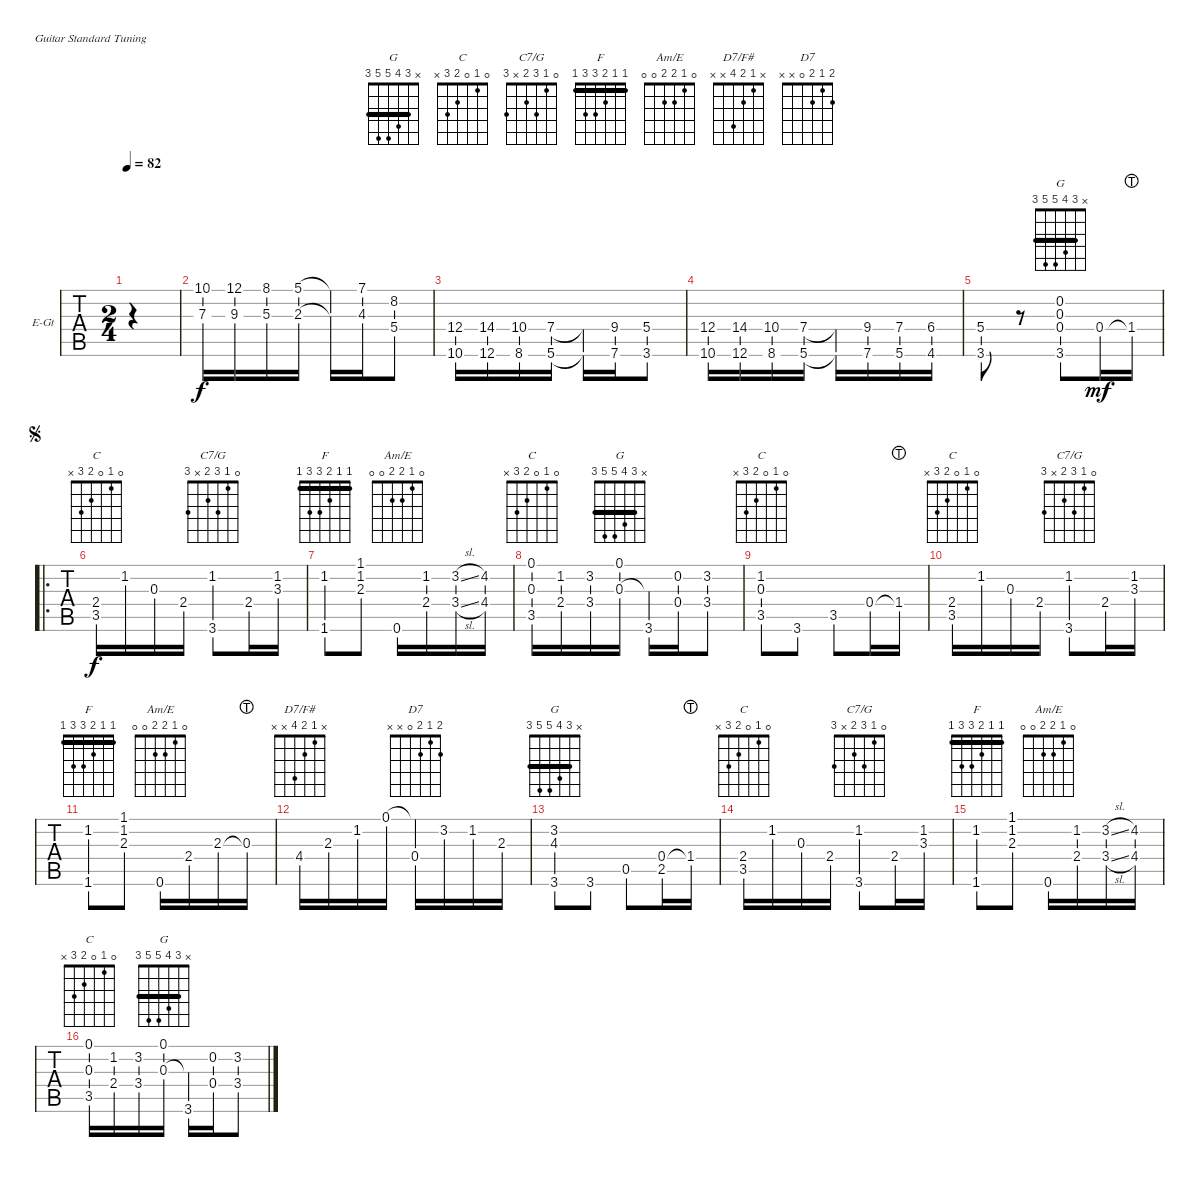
\defaultSystemsLayout 4
\bracketExtendMode nobrackets
\firstSystemTrackNameOrientation horizontal
\otherSystemsTrackNameOrientation horizontal
\chordDiagramsInScore
\track ("Guitar" "E-Gt") {instrument electricguitarjazz}
\staff {tabs}
\tuning (E4 B3 G3 D3 A2 E2)
\chord ("G" x 0 0 0 x 3)
\chord ("C" 0 1 0 2 3 x)
\chord ("C7/G" 0 1 3 2 x 3)
\chord ("F" 1 1 2 3 3 1) {barre (1 1)}
\chord ("Am/E" 0 1 2 2 0 0)
\chord ("D7/F#" x 1 2 4 x x)
\chord ("D7" 2 1 2 0 x x)
\chord ("G" x 3 4 5 5 3) {barre 3}
\ts (2 4)
\tempo 82
\clef g2
\ks c
|
(10.1 7.3).16 (12.1 9.3).16 (8.1 5.3).16 (5.1 2.3).16 (5.1{t} 2.3{t}).16 (7.1 4.3).16 (5.4 8.2).8 |
(10.6 12.4).16 (12.6 14.4).16 (8.6 10.4).16 (5.6 7.4).16 (7.4{t} 5.6{t}).16 (7.6 9.4).16 (3.6 5.4).8 |
(12.4 10.6).16 (14.4 12.6).16 (8.6 10.4).16 (5.6 7.4).16 (7.4{t} 5.6{t}).16 (9.4 7.6).16 (7.4 5.6).16 (4.6 6.4).16 |
(3.6 5.4).8 r.8 (0.4 3.6 0.2 0.3).8{ch "G"} 0.4.16{dy mf} 1.4{lht}.16 |
\ro
\jump segno
(3.5 2.4).16{ch "C" dy f} 1.2.16 0.3.16 2.4.16 (3.6 1.2).8{ch "C7/G"} 2.4.16 (3.3 1.2).16 |
(1.6 1.2).8{ch "F"} (2.3 1.2 1.1).8 0.6.16{ch "Am/E"} (2.4 1.2).16 (3.4{sl} 3.2{sl}).16 (4.2 4.4).16 |
(0.3 0.1 3.5).16{ch "C"} (2.4 1.2).16 (3.4 3.2).16 (0.3 0.1).16{ch "G"} (0.3{t} 3.6).16 (0.4 0.2).16 (3.4 3.2).8 |
(3.5 0.3 1.2).8{ch "C"} 3.6.8 3.5.8 0.4.16 1.4{lht}.16 |
(3.5 2.4).16{ch "C"} 1.2.16 0.3.16 2.4.16 (3.6 1.2).8{ch "C7/G"} 2.4.16 (1.2 3.3).16 |
(1.6 1.2).8{ch "F"} (1.1 1.2 2.3).8 0.6.16{ch "Am/E"} 2.4.16 2.3.16 0.3{lht}.16 |
4.4.16{ch "D7/F#"} 2.3.16 1.2.16 0.1.16 (0.1{t} 0.4).16{ch "D7"} 3.2.16 1.2.16 2.3.16 |
(3.2 4.3 3.6).8{ch "G"} 3.6.8 0.5.8 (0.4 2.5).16 1.4{lht}.16 |
(3.5 2.4).16{ch "C"} 1.2.16 0.3.16 2.4.16 (3.6 1.2).8{ch "C7/G"} 2.4.16 (1.2 3.3).16 |
(1.6 1.2).8{ch "F"} (1.1 1.2 2.3).8 0.6.16{ch "Am/E"} (2.4 1.2).16 (3.4{sl} 3.2{sl}).16 (4.4 4.2).16 |
(0.3 3.5 0.1).16{ch "C"} (2.4 1.2).16 (3.4 3.2).16 (0.3 0.1).16{ch "G"} (0.3{t} 3.6).16 (0.4 0.2).16 (3.4 3.2).8
